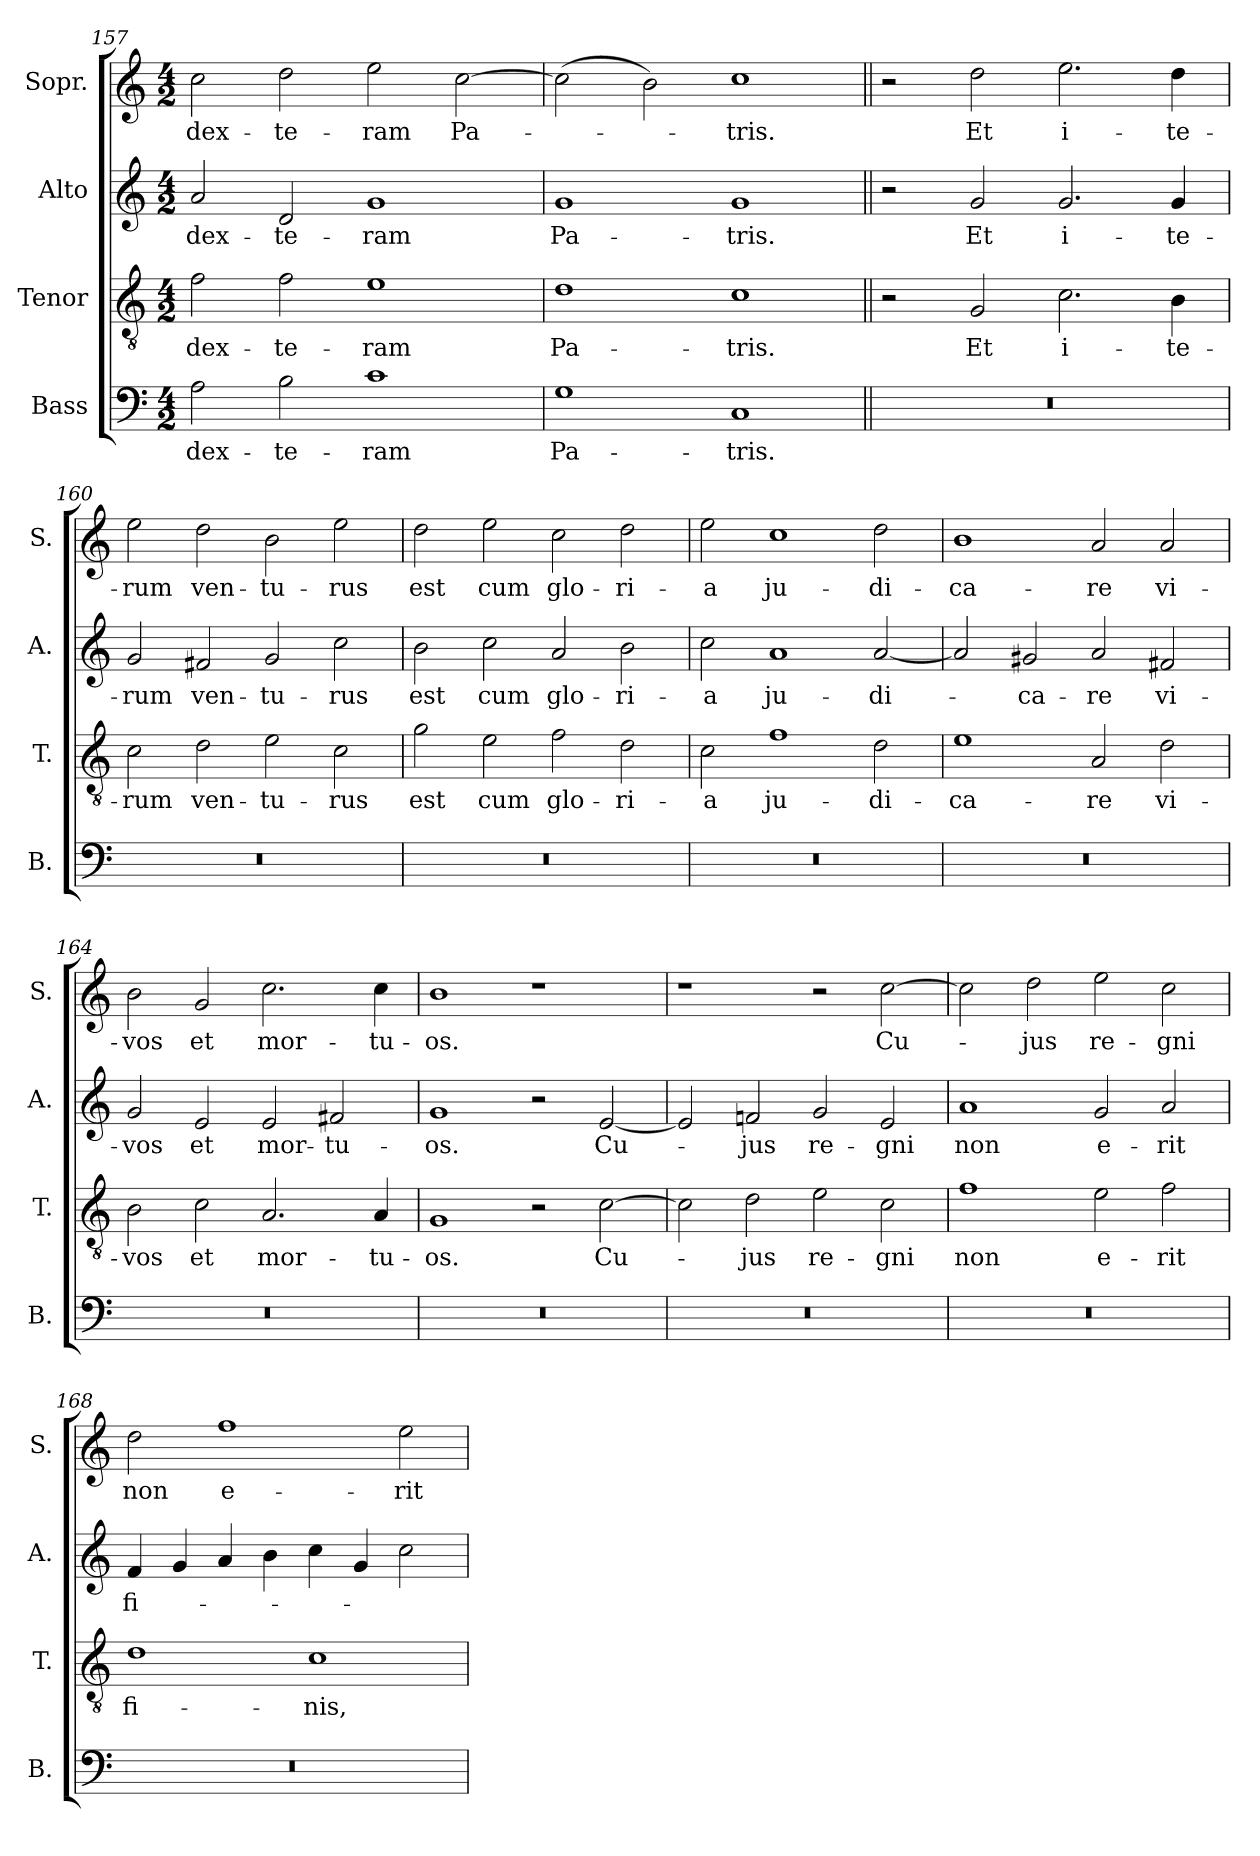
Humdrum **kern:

**kern	**text	**kern	**text	**kern	**text	**kern	**text
*part4	*part4	*part3	*part3	*part2	*part2	*part1	*part1
*staff4	*staff4	*staff3	*staff3	*staff2	*staff2	*staff1	*staff1
*I"Bass	*	*I"Tenor	*	*I"Alto	*	*I"Sopr.	*
*I'B.	*	*I'T.	*	*I'A.	*	*I'S.	*
*clefF4	*	*clefGv2	*	*clefG2	*	*clefG2	*
*	*	*ITrd7c12	*	*	*	*	*
*k[]	*	*k[]	*	*k[]	*	*k[]	*
*M4/2	*	*M4/2	*	*M4/2	*	*M4/2	*
=157	=157	=157	=157	=157	=157	=157	=157
2A\	dex-	2F\	dex-	2a/	dex-	2cc\	dex-
2B\	-te-	2F\	-te-	2d/	-te-	2dd\	-te-
1c	-ram	1E	-ram	1g	-ram	2ee\	-ram
.	.	.	.	.	.	[2cc\	Pa-
=158	=158	=158	=158	=158	=158	=158	=158
1G	Pa-	1D	Pa-	1g	Pa-	(2cc\]	.
.	.	.	.	.	.	2b\)	.
1C	-tris.	1C	-tris.	1g	-tris.	1cc	-tris.
=159||	=159||	=159||	=159||	=159||	=159||	=159||	=159||
0r	.	2r	.	2r	.	2r	.
.	.	2GG/	Et	2g/	Et	2dd\	Et
.	.	2.C\	i-	2.g/	i-	2.ee\	i-
.	.	4BB\	-te-	4g/	-te-	4dd\	-te-
=160	=160	=160	=160	=160	=160	=160	=160
0r	.	2C\	-rum	2g/	-rum	2ee\	-rum
.	.	2D\	ven-	2f#i/	ven-	2dd\	ven-
.	.	2E\	-tu-	2g/	-tu-	2b\	-tu-
.	.	2C\	-rus	2cc\	-rus	2ee\	-rus
=161	=161	=161	=161	=161	=161	=161	=161
0r	.	2G\	est	2b\	est	2dd\	est
.	.	2E\	cum	2cc\	cum	2ee\	cum
.	.	2F\	glo-	2a/	glo-	2cc\	glo-
.	.	2D\	-ri-	2b\	-ri-	2dd\	-ri-
=162	=162	=162	=162	=162	=162	=162	=162
0r	.	2C\	-a	2cc\	-a	2ee\	-a
.	.	1F	ju-	1a	ju-	1cc	ju-
.	.	2D\	-di-	[2a/	-di-	2dd\	-di-
!!LO:LB:g=z
=163	=163	=163	=163	=163	=163	=163	=163
0r	.	1E	-ca-	2a/]	.	1b	-ca-
.	.	.	.	2g#X/	-ca-	.	.
.	.	2AA/	-re	2a/	-re	2a/	-re
.	.	2D\	vi-	2f#i/	vi-	2a/	vi-
=164	=164	=164	=164	=164	=164	=164	=164
0r	.	2BB\	-vos	2g/	-vos	2b\	-vos
.	.	2C\	et	2e/	et	2g/	et
.	.	2.AA/	mor-	2e/	mor-	2.cc\	mor-
.	.	.	.	2f#X/	-tu-	.	.
.	.	4AA/	-tu-	.	.	4cc\	-tu-
=165	=165	=165	=165	=165	=165	=165	=165
0r	.	1GG	-os.	1g	-os.	1b	-os.
.	.	2r	.	2r	.	1r	.
.	.	[2C\	Cu-	[2e/	Cu-	.	.
=166	=166	=166	=166	=166	=166	=166	=166
0r	.	2C\]	.	2e/]	.	1r	.
.	.	2D\	-jus	2fn/	-jus	.	.
.	.	2E\	re-	2g/	re-	2r	.
.	.	2C\	-gni	2e/	-gni	[2cc\	Cu-
=167	=167	=167	=167	=167	=167	=167	=167
0r	.	1F	non	1a	non	2cc\]	.
.	.	.	.	.	.	2dd\	-jus
.	.	2E\	e-	2g/	e-	2ee\	re-
.	.	2F\	-rit	2a/	-rit	2cc\	-gni
=168	=168	=168	=168	=168	=168	=168	=168
0r	.	1D	fi-	4f/	fi-	2dd\	non
.	.	.	.	4g/	.	.	.
.	.	.	.	4a/	.	1ff	e-
.	.	.	.	4b\	.	.	.
.	.	1C	-nis,	4cc\	.	.	.
.	.	.	.	4g/	.	.	.
.	.	.	.	2cc\	.	2ee\	-rit
=	=	=	=	=	=	=	=
*-	*-	*-	*-	*-	*-	*-	*-
